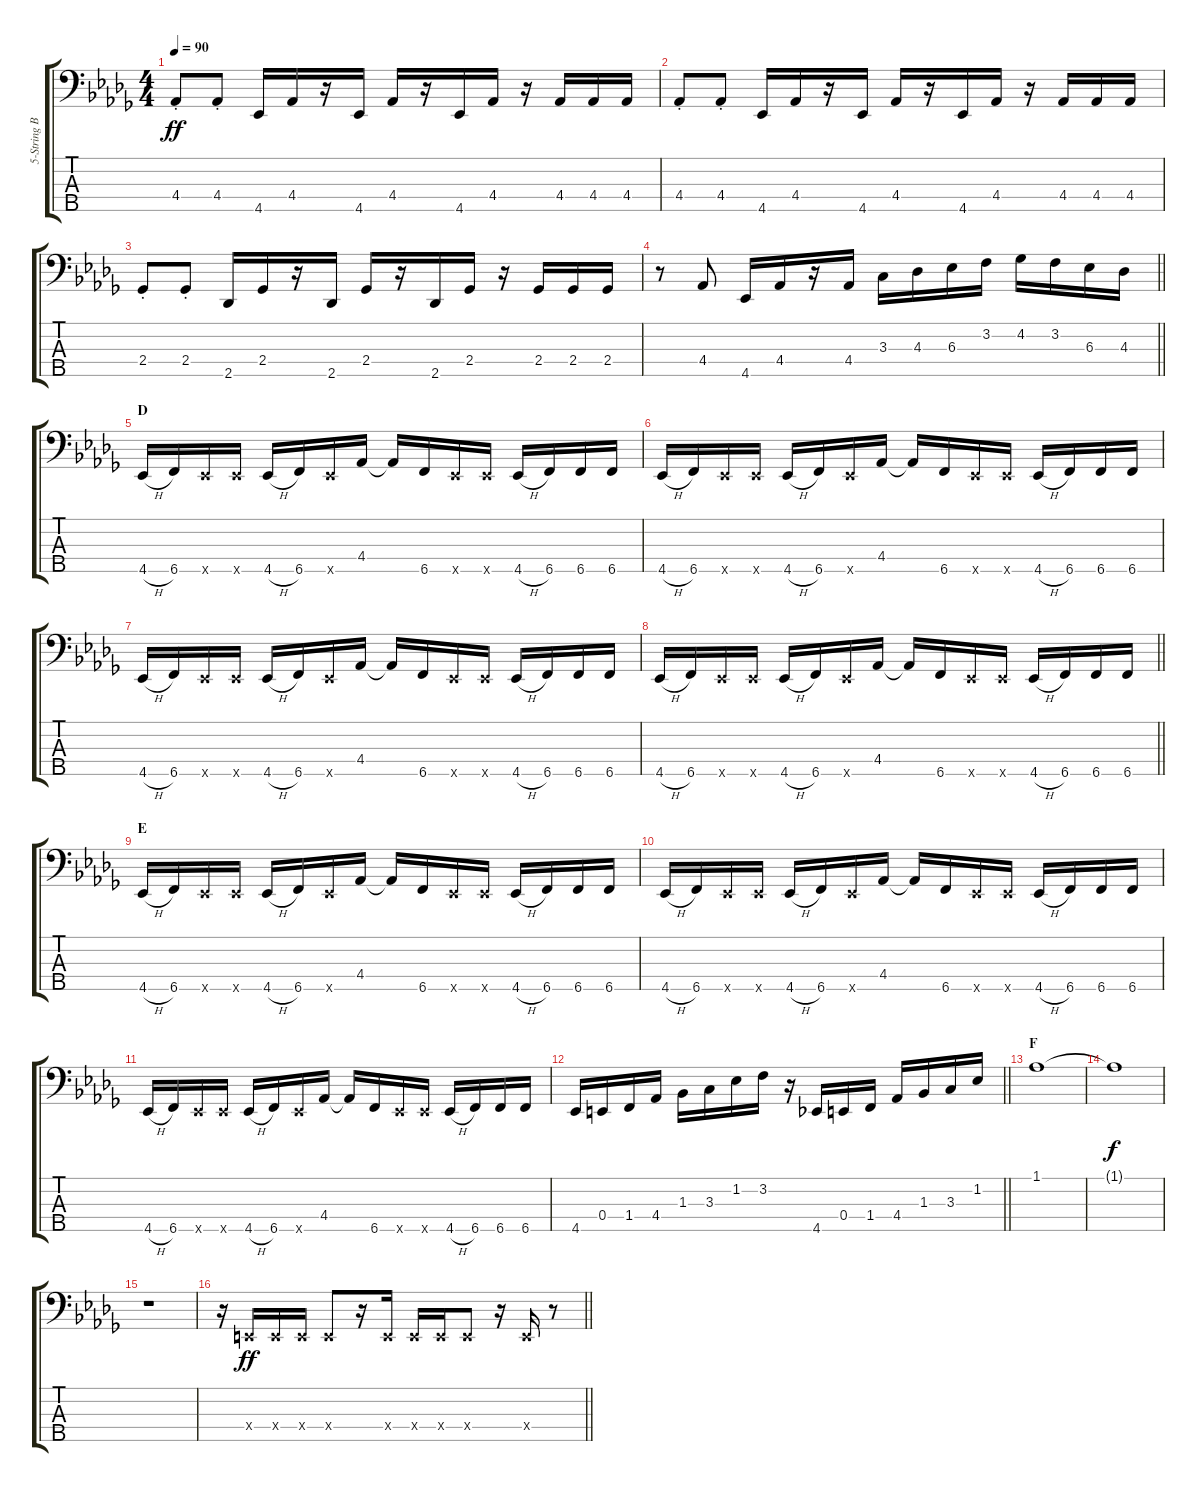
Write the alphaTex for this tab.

\track ("5-String Bass" "5-String B") {instrument electricbassfinger}
\staff {score tabs}
\tuning (G2 D2 A1 E1 B0) {hide}
\ts (4 4)
\tempo 90
\clef f4
\ks db
4.4{st}.8{dy ff} 4.4{st}.8 4.5.16 4.4.16 r.16 4.5.16 4.4.16 r.16 4.5.16 4.4.16 r.16 4.4.16 4.4.16 4.4.16 |
4.4{st}.8 4.4{st}.8 4.5.16 4.4.16 r.16 4.5.16 4.4.16 r.16 4.5.16 4.4.16 r.16 4.4.16 4.4.16 4.4.16 |
2.4{st}.8 2.4{st}.8 2.5.16 2.4.16 r.16 2.5.16 2.4.16 r.16 2.5.16 2.4.16 r.16 2.4.16 2.4.16 2.4.16 |
\barLineRight lightlight
r.8 4.4.8 4.5.16 4.4.16 r.16 4.4.16 3.3.16 4.3.16 6.3.16 3.2.16 4.2.16 3.2.16 6.3.16 4.3.16 |
\section ("" "D")
4.5{h}.16 6.5.16 4.5{x}.16 4.5{x}.16 4.5{h}.16 6.5.16 4.5{x}.16 4.4.16 4.4{t}.16 6.5.16 4.5{x}.16 4.5{x}.16 4.5{h}.16 6.5.16 6.5.16 6.5.16 |
4.5{h}.16 6.5.16 4.5{x}.16 4.5{x}.16 4.5{h}.16 6.5.16 4.5{x}.16 4.4.16 4.4{t}.16 6.5.16 4.5{x}.16 4.5{x}.16 4.5{h}.16 6.5.16 6.5.16 6.5.16 |
4.5{h}.16 6.5.16 4.5{x}.16 4.5{x}.16 4.5{h}.16 6.5.16 4.5{x}.16 4.4.16 4.4{t}.16 6.5.16 4.5{x}.16 4.5{x}.16 4.5{h}.16 6.5.16 6.5.16 6.5.16 |
\barLineRight lightlight
4.5{h}.16 6.5.16 4.5{x}.16 4.5{x}.16 4.5{h}.16 6.5.16 4.5{x}.16 4.4.16 4.4{t}.16 6.5.16 4.5{x}.16 4.5{x}.16 4.5{h}.16 6.5.16 6.5.16 6.5.16 |
\section ("" "E")
4.5{h}.16 6.5.16 4.5{x}.16 4.5{x}.16 4.5{h}.16 6.5.16 4.5{x}.16 4.4.16 4.4{t}.16 6.5.16 4.5{x}.16 4.5{x}.16 4.5{h}.16 6.5.16 6.5.16 6.5.16 |
4.5{h}.16 6.5.16 4.5{x}.16 4.5{x}.16 4.5{h}.16 6.5.16 4.5{x}.16 4.4.16 4.4{t}.16 6.5.16 4.5{x}.16 4.5{x}.16 4.5{h}.16 6.5.16 6.5.16 6.5.16 |
4.5{h}.16 6.5.16 4.5{x}.16 4.5{x}.16 4.5{h}.16 6.5.16 4.5{x}.16 4.4.16 4.4{t}.16 6.5.16 4.5{x}.16 4.5{x}.16 4.5{h}.16 6.5.16 6.5.16 6.5.16 |
\barLineRight lightlight
4.5.16 0.4.16 1.4.16 4.4.16 1.3.16 3.3.16 1.2.16 3.2.16 r.16 4.5.16 0.4.16 1.4.16 4.4.16 1.3.16 3.3.16 1.2.16 |
\section ("" "F")
1.1.1 |
1.1{t}.1{dy f} |
r.1 |
\barLineRight lightlight
r.16 0.4{x}.16{dy ff} 0.4{x}.16 0.4{x}.16 0.4{x}.8 r.16 0.4{x}.16 0.4{x}.16 0.4{x}.16 0.4{x}.8 r.16 0.4{x}.16 r.8
